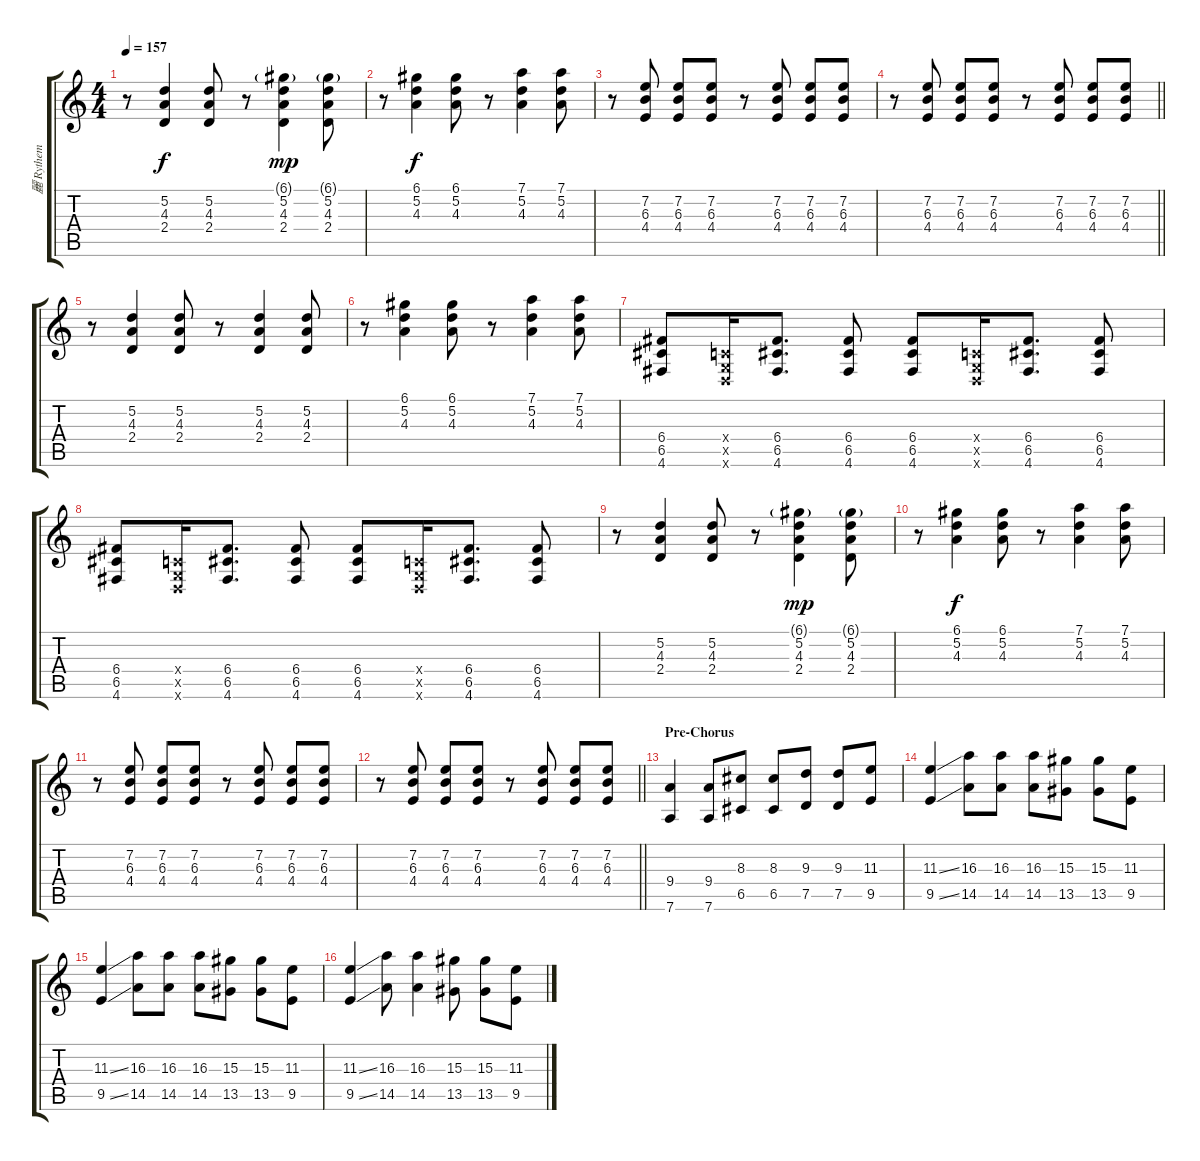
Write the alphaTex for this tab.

\track ("麗 Rythem" "麗 Rythem") {instrument distortionguitar}
\staff {score tabs}
\tuning (D4 A3 F3 C3 G2 D2) {hide}
\ts (4 4)
\tempo 157
\clef g2
\ks c
r.8{dy f} (5.2 4.3 2.4).4 (5.2 4.3 2.4).8 r.8 (6.1{g} 5.2 4.3 2.4).4{dy mp} (6.1{g} 5.2 4.3 2.4).8 |
r.8 (6.1 5.2 4.3).4{dy f} (6.1 5.2 4.3).8 r.8 (7.1 5.2 4.3).4 (7.1 5.2 4.3).8 |
r.8 (7.2 6.3 4.4).8 (7.2 6.3 4.4).8 (7.2 6.3 4.4).8 r.8 (7.2 6.3 4.4).8 (7.2 6.3 4.4).8 (7.2 6.3 4.4).8 |
\barLineRight lightlight
r.8 (7.2 6.3 4.4).8 (7.2 6.3 4.4).8 (7.2 6.3 4.4).8 r.8 (7.2 6.3 4.4).8 (7.2 6.3 4.4).8 (7.2 6.3 4.4).8 |
\section ("" "")
r.8 (5.2 4.3 2.4).4 (5.2 4.3 2.4).8 r.8 (5.2 4.3 2.4).4 (5.2 4.3 2.4).8 |
r.8 (6.1 5.2 4.3).4 (6.1 5.2 4.3).8 r.8 (7.1 5.2 4.3).4 (7.1 5.2 4.3).8 |
(6.4 6.5 4.6).8 (0.4{x} 0.5{x} 0.6{x}).16 (6.4 6.5 4.6).8{d} (6.4 6.5 4.6).8 (6.4 6.5 4.6).8 (0.4{x} 0.5{x} 0.6{x}).16 (6.4 6.5 4.6).8{d} (6.4 6.5 4.6).8 |
(6.4 6.5 4.6).8 (0.4{x} 0.5{x} 0.6{x}).16 (6.4 6.5 4.6).8{d} (6.4 6.5 4.6).8 (6.4 6.5 4.6).8 (0.4{x} 0.5{x} 0.6{x}).16 (6.4 6.5 4.6).8{d} (6.4 6.5 4.6).8 |
r.8 (5.2 4.3 2.4).4 (5.2 4.3 2.4).8 r.8 (6.1{g} 5.2 4.3 2.4).4{dy mp} (6.1{g} 5.2 4.3 2.4).8 |
r.8 (6.1 5.2 4.3).4{dy f} (6.1 5.2 4.3).8 r.8 (7.1 5.2 4.3).4 (7.1 5.2 4.3).8 |
r.8 (7.2 6.3 4.4).8 (7.2 6.3 4.4).8 (7.2 6.3 4.4).8 r.8 (7.2 6.3 4.4).8 (7.2 6.3 4.4).8 (7.2 6.3 4.4).8 |
\barLineRight lightlight
r.8 (7.2 6.3 4.4).8 (7.2 6.3 4.4).8 (7.2 6.3 4.4).8 r.8 (7.2 6.3 4.4).8 (7.2 6.3 4.4).8 (7.2 6.3 4.4).8 |
\section ("" "Pre-Chorus")
(9.4 7.6).4{instrument distortionguitar} (9.4 7.6).8 (8.3 6.5).8 (8.3 6.5).8 (9.3 7.5).8 (9.3 7.5).8 (11.3 9.5).8 |
(11.3{ss} 9.5{ss}).4 (16.3 14.5).8 (16.3 14.5).8 (16.3 14.5).8 (15.3 13.5).8 (15.3 13.5).8 (11.3 9.5).8 |
(11.3{ss} 9.5{ss}).4 (16.3 14.5).8 (16.3 14.5).8 (16.3 14.5).8 (15.3 13.5).8 (15.3 13.5).8 (11.3 9.5).8 |
(11.3{ss} 9.5{ss}).4 (16.3 14.5).8 (16.3 14.5).4 (15.3 13.5).8 (15.3 13.5).8 (11.3 9.5).8
